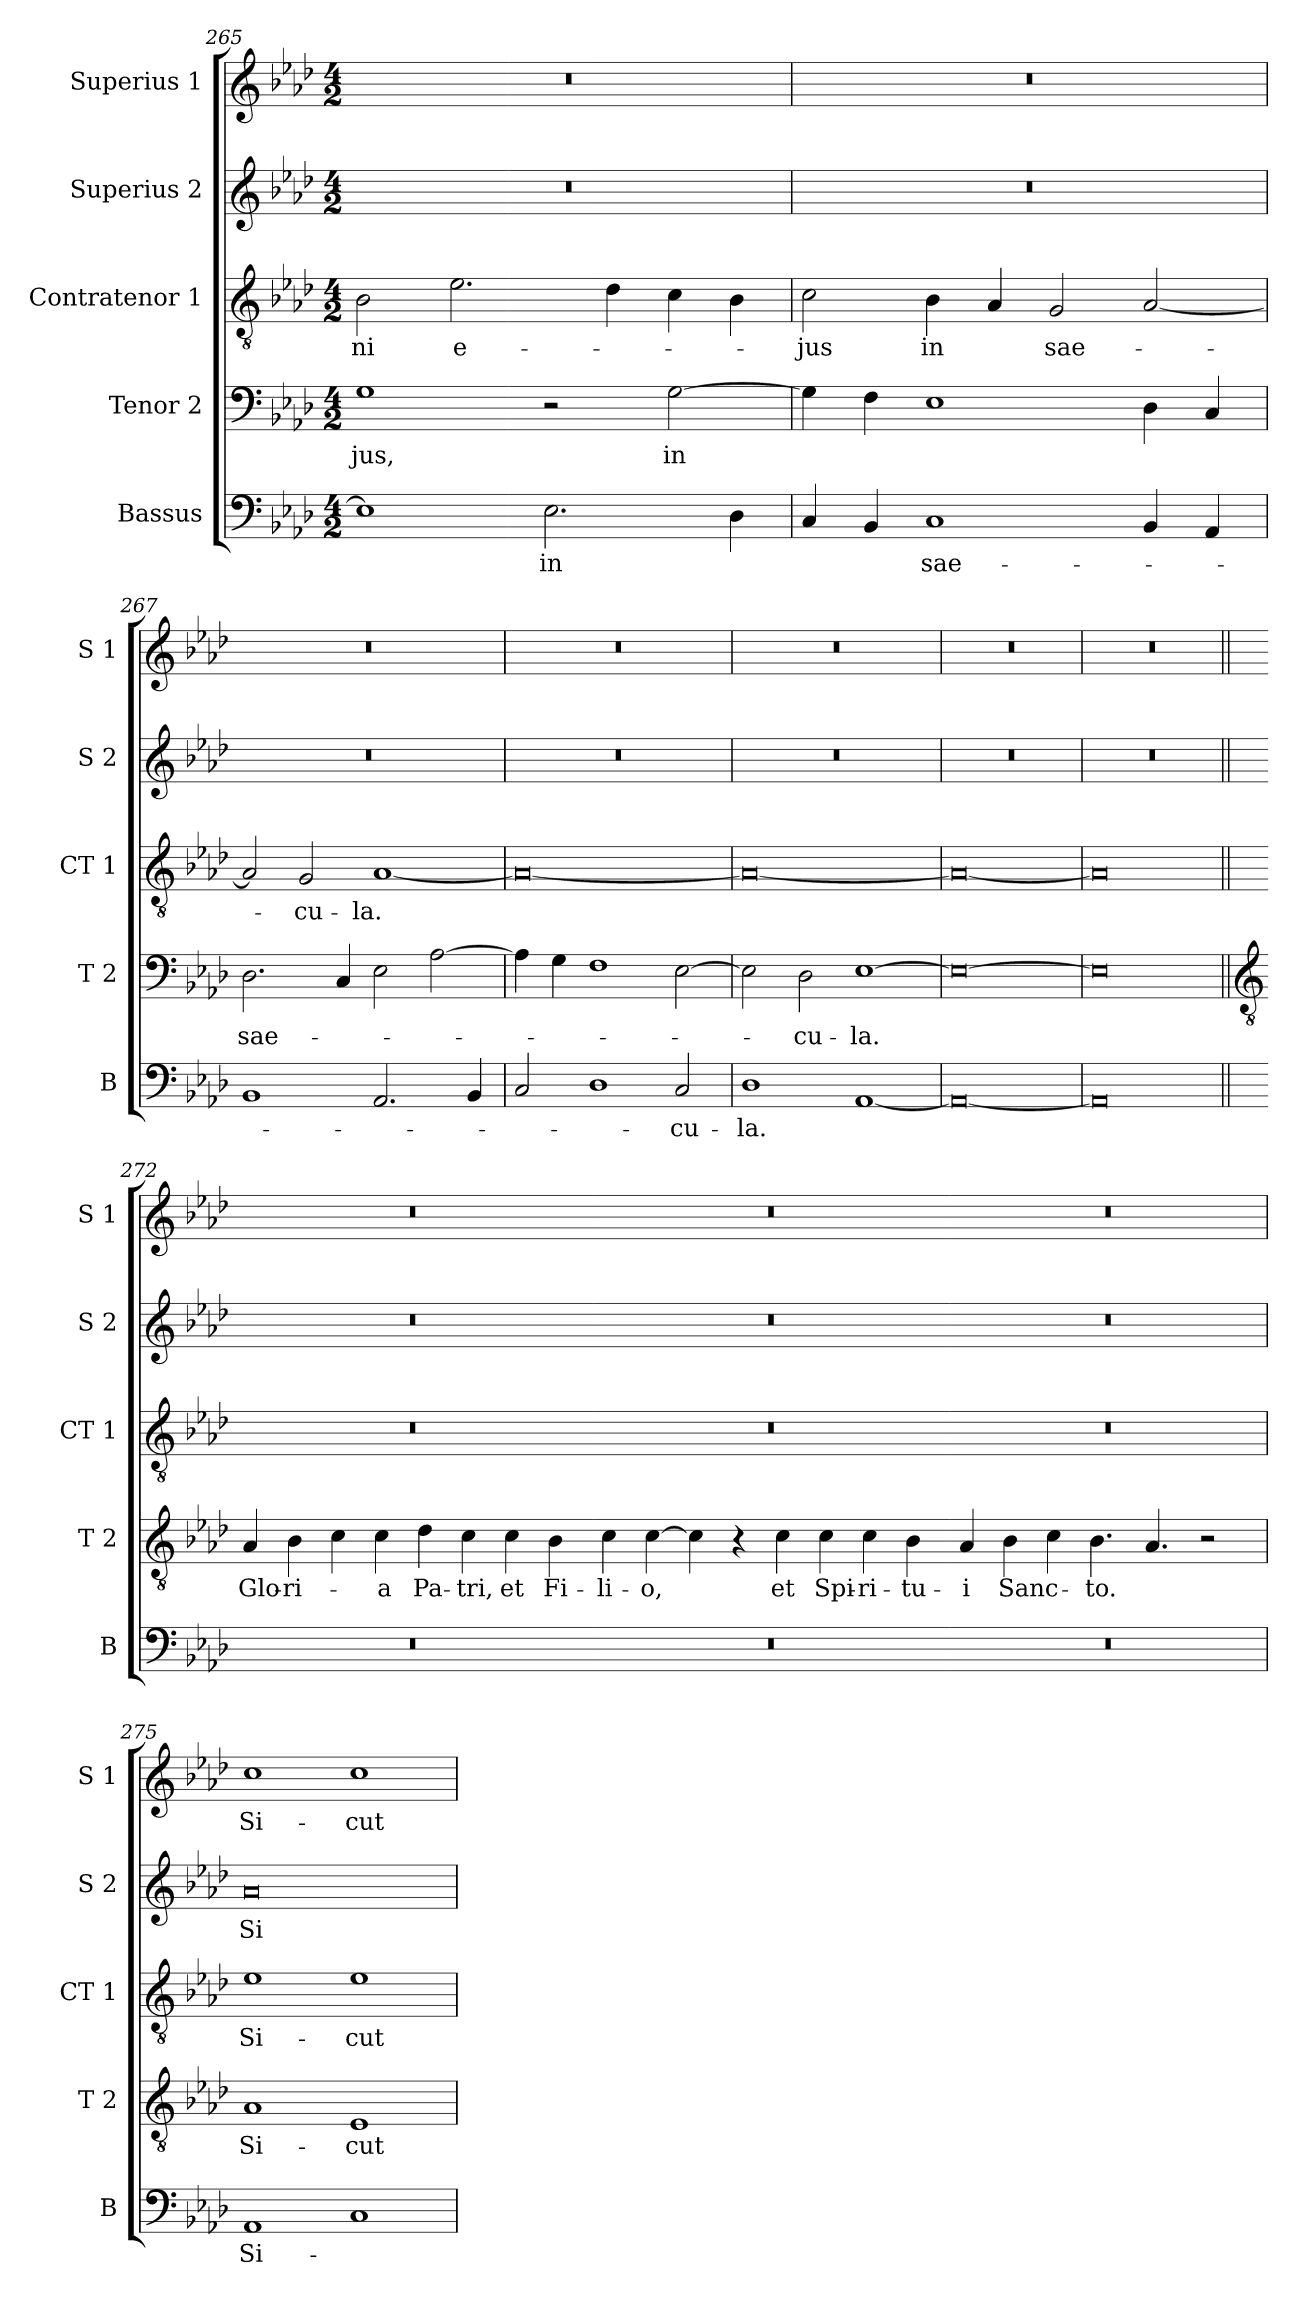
**kern	**text	**kern	**text	**kern	**text	**kern	**text	**kern	**text
*part5	*part5	*part4	*part4	*part3	*part3	*part2	*part2	*part1	*part1
*staff5	*staff5	*staff4	*staff4	*staff3	*staff3	*staff2	*staff2	*staff1	*staff1
*I"Bassus	*	*I"Tenor 2	*	*I"Contratenor 1	*	*I"Superius 2	*	*I"Superius  1	*
*I'B	*	*I'T 2	*	*I'CT 1	*	*I'S 2	*	*I'S 1	*
*clefF4	*	*clefF4	*	*clefGv2	*	*clefG2	*	*clefG2	*
*k[b-e-a-d-]	*	*k[b-e-a-d-]	*	*k[b-e-a-d-]	*	*k[b-e-a-d-]	*	*k[b-e-a-d-]	*
*A-:	*	*A-:	*	*A-:	*	*A-:	*	*A-:	*
*M4/2	*	*M4/2	*	*M4/2	*	*M4/2	*	*M4/2	*
=265	=265	=265	=265	=265	=265	=265	=265	=265	=265
!	!	!	!LO:LY:b	!	!LO:LY:b	!	!	!	!
1E-]	.	1G	-jus,	2B-\	-ni	0r	.	0r	.
!	!	!	!	!	!LO:LY:b	!	!	!	!
.	.	.	.	2.e-\	e-	.	.	.	.
!	!LO:LY:b	!	!	!	!	!	!	!	!
2.E-\	in	2r	.	.	.	.	.	.	.
.	.	.	.	4d-\	.	.	.	.	.
!	!	!	!LO:LY:b	!	!	!	!	!	!
.	.	[2G\	in	4c\	.	.	.	.	.
4D-\	.	.	.	4B-\	.	.	.	.	.
!!LO:LB:g=z
=266	=266	=266	=266	=266	=266	=266	=266	=266	=266
!	!	!	!	!	!LO:LY:b	!	!	!	!
4C/	.	4G\]	.	2c\	-jus	0r	.	0r	.
4BB-/	.	4F\	.	.	.	.	.	.	.
!	!LO:LY:b	!	!	!	!LO:LY:b	!	!	!	!
1C	sae-	1E-	.	4B-\	in	.	.	.	.
.	.	.	.	4A-/	.	.	.	.	.
!	!	!	!	!	!LO:LY:b	!	!	!	!
.	.	.	.	2G/	sae-	.	.	.	.
4BB-/	.	4D-\	.	[2A-/	.	.	.	.	.
4AA-/	.	4C/	.	.	.	.	.	.	.
=267	=267	=267	=267	=267	=267	=267	=267	=267	=267
!	!	!	!LO:LY:b	!	!	!	!	!	!
1BB-	.	2.D-\	sae-	2A-/]	.	0r	.	0r	.
!	!	!	!	!	!LO:LY:b	!	!	!	!
.	.	.	.	2G/	-cu-	.	.	.	.
.	.	4C/	.	.	.	.	.	.	.
!	!	!	!	!	!LO:LY:b	!	!	!	!
2.AA-/	.	2E-\	.	[1A-	-la.	.	.	.	.
.	.	[2A-\	.	.	.	.	.	.	.
4BB-/	.	.	.	.	.	.	.	.	.
=268	=268	=268	=268	=268	=268	=268	=268	=268	=268
2C/	.	4A-\]	.	0A-_	.	0r	.	0r	.
.	.	4G\	.	.	.	.	.	.	.
1D-	.	1F	.	.	.	.	.	.	.
!	!LO:LY:b	!	!	!	!	!	!	!	!
2C/	-cu-	[2E-\	.	.	.	.	.	.	.
=269	=269	=269	=269	=269	=269	=269	=269	=269	=269
!	!LO:LY:b	!	!	!	!	!	!	!	!
1D-	-la.	2E-\]	.	0A-_	.	0r	.	0r	.
!	!	!	!LO:LY:b	!	!	!	!	!	!
.	.	2D-\	-cu-	.	.	.	.	.	.
!	!	!	!LO:LY:b	!	!	!	!	!	!
[1AA-	.	[1E-	-la.	.	.	.	.	.	.
=270	=270	=270	=270	=270	=270	=270	=270	=270	=270
0AA-_	.	0E-_	.	0A-_	.	0r	.	0r	.
=271	=271	=271	=271	=271	=271	=271	=271	=271	=271
0AA-]	.	0E-]	.	0A-]	.	0r	.	0r	.
!!LO:LB:g=z
=272||	=272||	=272||	=272||	=272||	=272||	=272||	=272||	=272||	=272||
*	*	*clefGv2	*	*	*	*	*	*	*
!	!	!	!LO:LY:b	!	!	!	!	!	!
0r	.	4A-/	Glo-	0r	.	0r	.	0r	.
!	!	!	!LO:LY:b	!	!	!	!	!	!
.	.	4B-\	-ri-	.	.	.	.	.	.
.	.	4c\	.	.	.	.	.	.	.
!	!	!	!LO:LY:b	!	!	!	!	!	!
.	.	4c\	-a	.	.	.	.	.	.
!	!	!	!LO:LY:b	!	!	!	!	!	!
.	.	4d-\	Pa-	.	.	.	.	.	.
!	!	!	!LO:LY:b	!	!	!	!	!	!
.	.	4c\	-tri,	.	.	.	.	.	.
!	!	!	!LO:LY:b	!	!	!	!	!	!
.	.	4c\	et	.	.	.	.	.	.
!	!	!	!LO:LY:b	!	!	!	!	!	!
.	.	4B-\	Fi-	.	.	.	.	.	.
=273-	=273-	=273-	=273-	=273-	=273-	=273-	=273-	=273-	=273-
!	!	!	!LO:LY:b	!	!	!	!	!	!
0r	.	4c\	-li-	0r	.	0r	.	0r	.
!	!	!	!LO:LY:b	!	!	!	!	!	!
.	.	[4c\	-o,	.	.	.	.	.	.
.	.	4c\]	.	.	.	.	.	.	.
.	.	4r	.	.	.	.	.	.	.
!	!	!	!LO:LY:b	!	!	!	!	!	!
.	.	4c\	et	.	.	.	.	.	.
!	!	!	!LO:LY:b	!	!	!	!	!	!
.	.	4c\	Spi-	.	.	.	.	.	.
!	!	!	!LO:LY:b	!	!	!	!	!	!
.	.	4c\	-ri-	.	.	.	.	.	.
!	!	!	!LO:LY:b	!	!	!	!	!	!
.	.	4B-\	-tu-	.	.	.	.	.	.
=274-	=274-	=274-	=274-	=274-	=274-	=274-	=274-	=274-	=274-
!	!	!	!LO:LY:b	!	!	!	!	!	!
0r	.	4A-/	-i	0r	.	0r	.	0r	.
!	!	!	!LO:LY:b	!	!	!	!	!	!
.	.	4B-\	Sanc-	.	.	.	.	.	.
.	.	4c\	.	.	.	.	.	.	.
!	!	!	!LO:LY:b	!	!	!	!	!	!
.	.	4.B-\	-to.	.	.	.	.	.	.
.	.	4.A-/	.	.	.	.	.	.	.
.	.	2r	.	.	.	.	.	.	.
!!LO:PB:g=z
=275	=275	=275	=275	=275	=275	=275	=275	=275	=275
!	!LO:LY:b	!	!LO:LY:b	!	!LO:LY:b	!	!LO:LY:b	!	!LO:LY:b
1AA-	Si-	1A-	Si-	1e-	Si-	0a-	Si-	1cc	Si-
!	!	!	!LO:LY:b	!	!LO:LY:b	!	!	!	!LO:LY:b
1C	.	1E-	-cut	1e-	-cut	.	.	1cc	-cut
=	=	=	=	=	=	=	=	=	=
*-	*-	*-	*-	*-	*-	*-	*-	*-	*-
